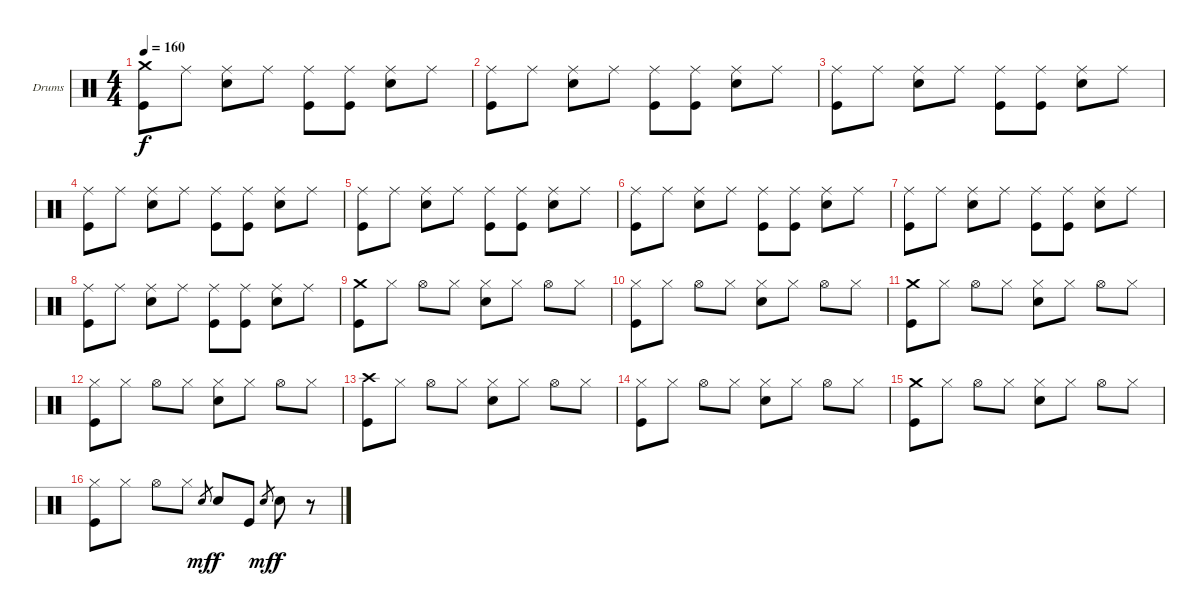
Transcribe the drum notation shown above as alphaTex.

\bracketExtendMode groupsimilarinstruments
\firstSystemTrackNameOrientation horizontal
\otherSystemsTrackNameOrientation horizontal
\track ("Drumkit" "Drums") {instrument percussion}
\staff {score}
\articulation defaults
\ts (4 4)
\tempo 160
\clef neutral
\ks c
("Crash medium (hit)" "Kick (hit)").8{dy f} "Ride (middle)".8 ("Ride (middle)" "Snare (hit) 2").8 "Ride (middle)".8 ("Ride (middle)" "Kick (hit)").8 ("Ride (middle)" "Kick (hit)").8 ("Ride (middle)" "Snare (hit) 2").8 "Ride (middle)".8 |
("Ride (middle)" "Kick (hit)").8 "Ride (middle)".8 ("Ride (middle)" "Snare (hit) 2").8 "Ride (middle)".8 ("Ride (middle)" "Kick (hit)").8 ("Ride (middle)" "Kick (hit)").8 ("Ride (middle)" "Snare (hit) 2").8 "Ride (middle)".8 |
("Ride (middle)" "Kick (hit)").8 "Ride (middle)".8 ("Ride (middle)" "Snare (hit) 2").8 "Ride (middle)".8 ("Ride (middle)" "Kick (hit)").8 ("Ride (middle)" "Kick (hit)").8 ("Ride (middle)" "Snare (hit) 2").8 "Ride (middle)".8 |
("Ride (middle)" "Kick (hit)").8 "Ride (middle)".8 ("Ride (middle)" "Snare (hit) 2").8 "Ride (middle)".8 ("Ride (middle)" "Kick (hit)").8 ("Ride (middle)" "Kick (hit)").8 ("Ride (middle)" "Snare (hit) 2").8 "Ride (middle)".8 |
("Ride (middle)" "Kick (hit)").8 "Ride (middle)".8 ("Ride (middle)" "Snare (hit) 2").8 "Ride (middle)".8 ("Ride (middle)" "Kick (hit)").8 ("Ride (middle)" "Kick (hit)").8 ("Ride (middle)" "Snare (hit) 2").8 "Ride (middle)".8 |
("Ride (middle)" "Kick (hit)").8 "Ride (middle)".8 ("Ride (middle)" "Snare (hit) 2").8 "Ride (middle)".8 ("Ride (middle)" "Kick (hit)").8 ("Ride (middle)" "Kick (hit)").8 ("Ride (middle)" "Snare (hit) 2").8 "Ride (middle)".8 |
("Ride (middle)" "Kick (hit)").8 "Ride (middle)".8 ("Ride (middle)" "Snare (hit) 2").8 "Ride (middle)".8 ("Ride (middle)" "Kick (hit)").8 ("Ride (middle)" "Kick (hit)").8 ("Ride (middle)" "Snare (hit) 2").8 "Ride (middle)".8 |
("Ride (middle)" "Kick (hit)").8 "Ride (middle)".8 ("Ride (middle)" "Snare (hit) 2").8 "Ride (middle)".8 ("Ride (middle)" "Kick (hit)").8 ("Ride (middle)" "Kick (hit)").8 ("Ride (middle)" "Snare (hit) 2").8 "Ride (middle)".8 |
("Crash medium (hit)" "Kick (hit)").8 "Hi-Hat (closed)".8 "Hi-Hat (open)".8 "Hi-Hat (closed)".8 ("Hi-Hat (closed)" "Snare (hit) 2").8 "Hi-Hat (closed)".8 "Hi-Hat (open)".8 "Hi-Hat (closed)".8 |
("Hi-Hat (closed)" "Kick (hit)").8 "Hi-Hat (closed)".8 "Hi-Hat (open)".8 "Hi-Hat (closed)".8 ("Hi-Hat (closed)" "Snare (hit) 2").8 "Hi-Hat (closed)".8 "Hi-Hat (open)".8 "Hi-Hat (closed)".8 |
("Crash medium (hit)" "Kick (hit)").8 "Hi-Hat (closed)".8 "Hi-Hat (open)".8 "Hi-Hat (closed)".8 ("Hi-Hat (closed)" "Snare (hit) 2").8 "Hi-Hat (closed)".8 "Hi-Hat (open)".8 "Hi-Hat (closed)".8 |
("Hi-Hat (closed)" "Kick (hit)").8 "Hi-Hat (closed)".8 "Hi-Hat (open)".8 "Hi-Hat (closed)".8 ("Hi-Hat (closed)" "Snare (hit) 2").8 "Hi-Hat (closed)".8 "Hi-Hat (open)".8 "Hi-Hat (closed)".8 |
("Crash high (hit)" "Kick (hit)").8 "Hi-Hat (closed)".8 "Hi-Hat (open)".8 "Hi-Hat (closed)".8 ("Hi-Hat (closed)" "Snare (hit) 2").8 "Hi-Hat (closed)".8 "Hi-Hat (open)".8 "Hi-Hat (closed)".8 |
("Hi-Hat (closed)" "Kick (hit)").8 "Hi-Hat (closed)".8 "Hi-Hat (open)".8 "Hi-Hat (closed)".8 ("Hi-Hat (closed)" "Snare (hit) 2").8 "Hi-Hat (closed)".8 "Hi-Hat (open)".8 "Hi-Hat (closed)".8 |
("Crash medium (hit)" "Kick (hit)").8 "Hi-Hat (closed)".8 "Hi-Hat (open)".8 "Hi-Hat (closed)".8 ("Hi-Hat (closed)" "Snare (hit) 2").8 "Hi-Hat (closed)".8 "Hi-Hat (open)".8 "Hi-Hat (closed)".8 |
("Hi-Hat (closed)" "Kick (hit)").8 "Hi-Hat (closed)".8 "Hi-Hat (open)".8 "Hi-Hat (closed)".8 "Snare (hit) 2".8{gr dy mf} "Snare (hit) 2".8{dy f} "Kick (hit)".8 "Snare (hit) 2".8{gr dy mf} "Snare (hit) 2".8{dy f} r.8
